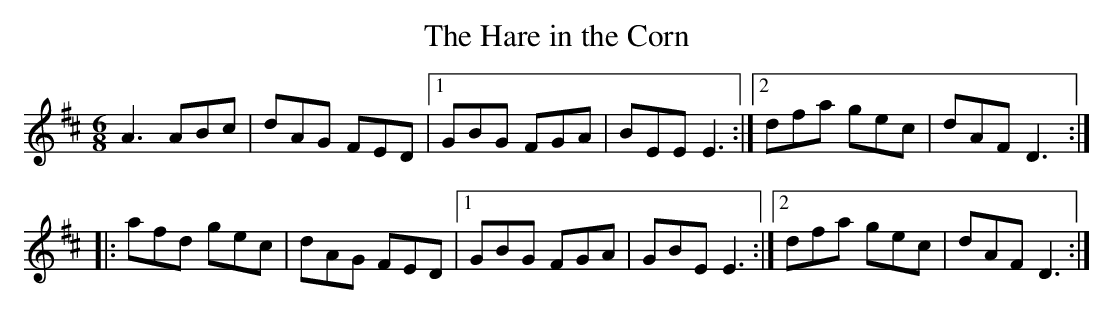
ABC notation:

X:1
T:Hare in the Corn, The
M:6/8
L:1/8
K:D
A3 ABc|dAG FED|1 GBG FGA|BEE E3:|2 dfa gec|dAF D3:|!
|:afd gec|dAG FED|1 GBG FGA|GBE E3:|2 dfa gec|dAF D3:|!
